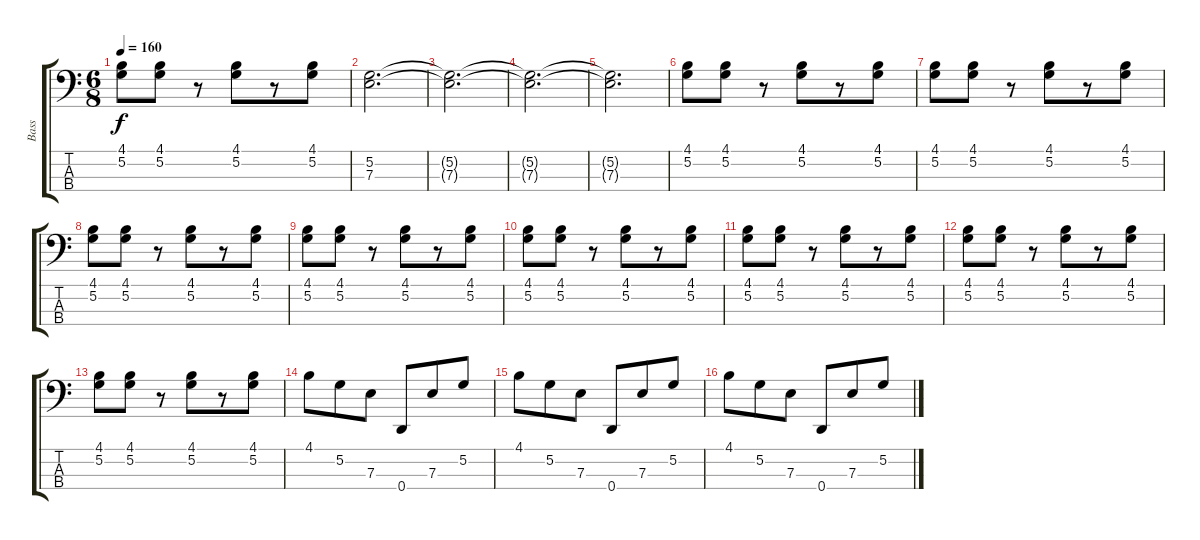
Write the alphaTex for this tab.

\track ("Bass" "Bass") {instrument electricbassfinger}
\staff {score tabs}
\tuning (G2 D2 A1 D1) {hide}
\ts (6 8)
\tempo 160
\clef f4
\ks c
(4.1 5.2).8{dy f} (4.1 5.2).8 r.8 (4.1 5.2).8 r.8 (4.1 5.2).8 |
(5.2 7.3).2{d} |
(5.2{t} 7.3{t}).2{d} |
(5.2{t} 7.3{t}).2{d} |
(5.2{t} 7.3{t}).2{d} |
(4.1 5.2).8 (4.1 5.2).8 r.8 (4.1 5.2).8 r.8 (4.1 5.2).8 |
(4.1 5.2).8 (4.1 5.2).8 r.8 (4.1 5.2).8 r.8 (4.1 5.2).8 |
(4.1 5.2).8 (4.1 5.2).8 r.8 (4.1 5.2).8 r.8 (4.1 5.2).8 |
(4.1 5.2).8 (4.1 5.2).8 r.8 (4.1 5.2).8 r.8 (4.1 5.2).8 |
(4.1 5.2).8 (4.1 5.2).8 r.8 (4.1 5.2).8 r.8 (4.1 5.2).8 |
(4.1 5.2).8 (4.1 5.2).8 r.8 (4.1 5.2).8 r.8 (4.1 5.2).8 |
(4.1 5.2).8 (4.1 5.2).8 r.8 (4.1 5.2).8 r.8 (4.1 5.2).8 |
(4.1 5.2).8 (4.1 5.2).8 r.8 (4.1 5.2).8 r.8 (4.1 5.2).8 |
4.1.8 5.2.8 7.3.8 0.4.8 7.3.8 5.2.8 |
4.1.8 5.2.8 7.3.8 0.4.8 7.3.8 5.2.8 |
4.1.8 5.2.8 7.3.8 0.4.8 7.3.8 5.2.8
